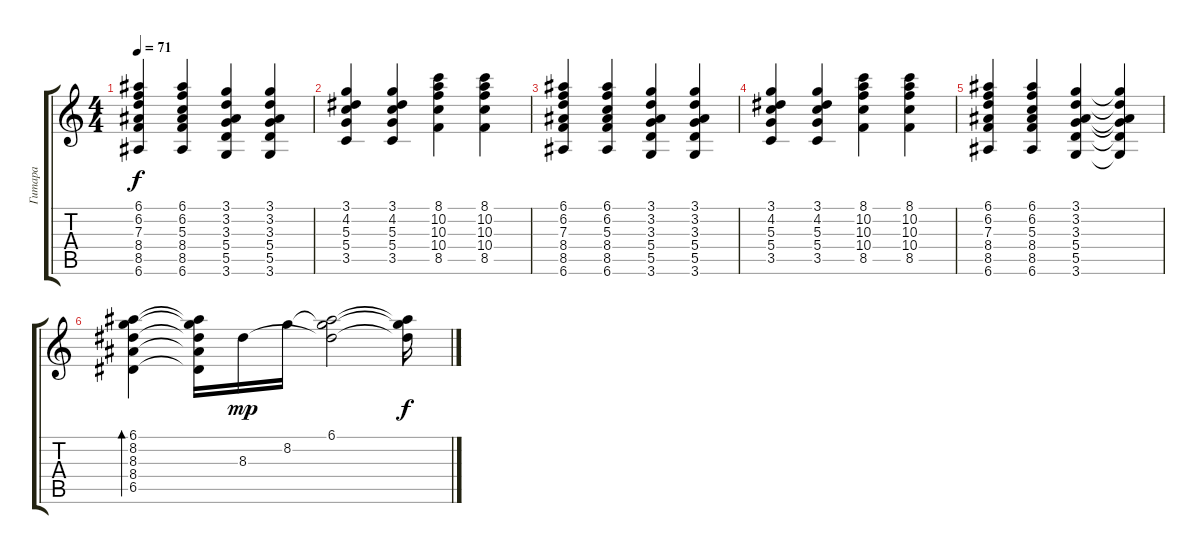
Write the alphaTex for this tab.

\track ("Гитара" "Гитара") {instrument electricguitarjazz}
\staff {score tabs}
\tuning (E4 B3 G3 D3 A2 E2) {hide}
\ts (4 4)
\tempo 71
\clef g2
\ks c
(6.1 6.2 7.3 8.4 8.5 6.6).4{dy f} (6.1 6.2 5.3 8.4 8.5 6.6).4 (3.1 3.2 3.3 5.4 5.5 3.6).4 (3.1 3.2 3.3 5.4 5.5 3.6).4 |
(3.1 4.2 5.3 5.4 3.5).4 (3.1 4.2 5.3 5.4 3.5).4 (8.1 10.2 10.3 10.4 8.5).4 (8.1 10.2 10.3 10.4 8.5).4 |
(6.1 6.2 7.3 8.4 8.5 6.6).4 (6.1 6.2 5.3 8.4 8.5 6.6).4 (3.1 3.2 3.3 5.4 5.5 3.6).4 (3.1 3.2 3.3 5.4 5.5 3.6).4 |
(3.1 4.2 5.3 5.4 3.5).4 (3.1 4.2 5.3 5.4 3.5).4 (8.1 10.2 10.3 10.4 8.5).4 (8.1 10.2 10.3 10.4 8.5).4 |
(6.1 6.2 7.3 8.4 8.5 6.6).4 (6.1 6.2 5.3 8.4 8.5 6.6).4 (3.1 3.2 3.3 5.4 5.5 3.6).4 (3.1{t} 3.2{t} 3.3{t} 5.4{t} 5.5{t} 3.6{t}).4 |
(6.1 8.2 8.3 8.4 6.5).4{bd 60} (6.1{t} 8.2{t} 8.3{t} 8.4{t} 6.5{t}).16 8.3.16{dy mp} 8.2.16 (6.1 8.2{t} 8.3{t}).2 (6.1{t} 8.2{t} 8.3{t}).16{dy f}
